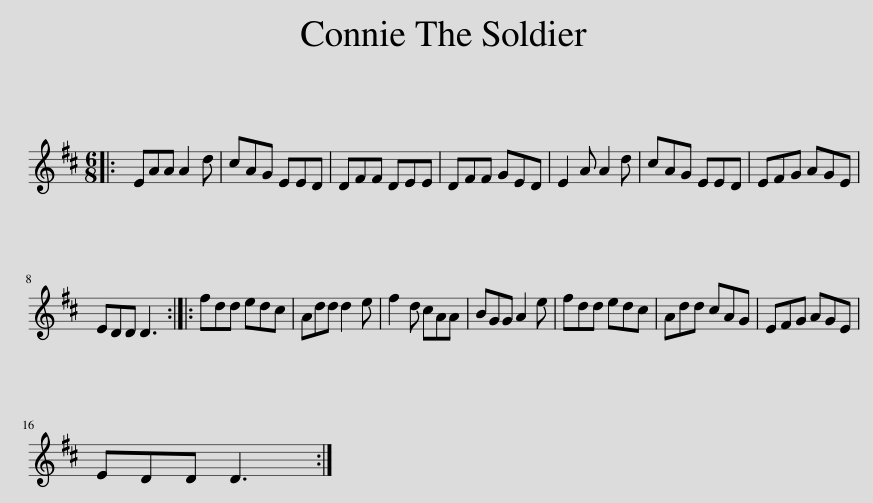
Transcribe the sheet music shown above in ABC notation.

X:1
L:1/8
M:6/8
I:linebreak $
K:D
V:1 treble
V:1
|: EAA A2 d | cAG EED | DFF DEE | DFF GED | E2 A A2 d | %5
 cAG EED | EFG AGE |$ EDD D3 :: fdd edc | Add d2 e | %10
 f2 d cAA | BGG A2 e | fdd edc | Add cAG | EFG AGE |$ %15
 EDD D3 :| %16
